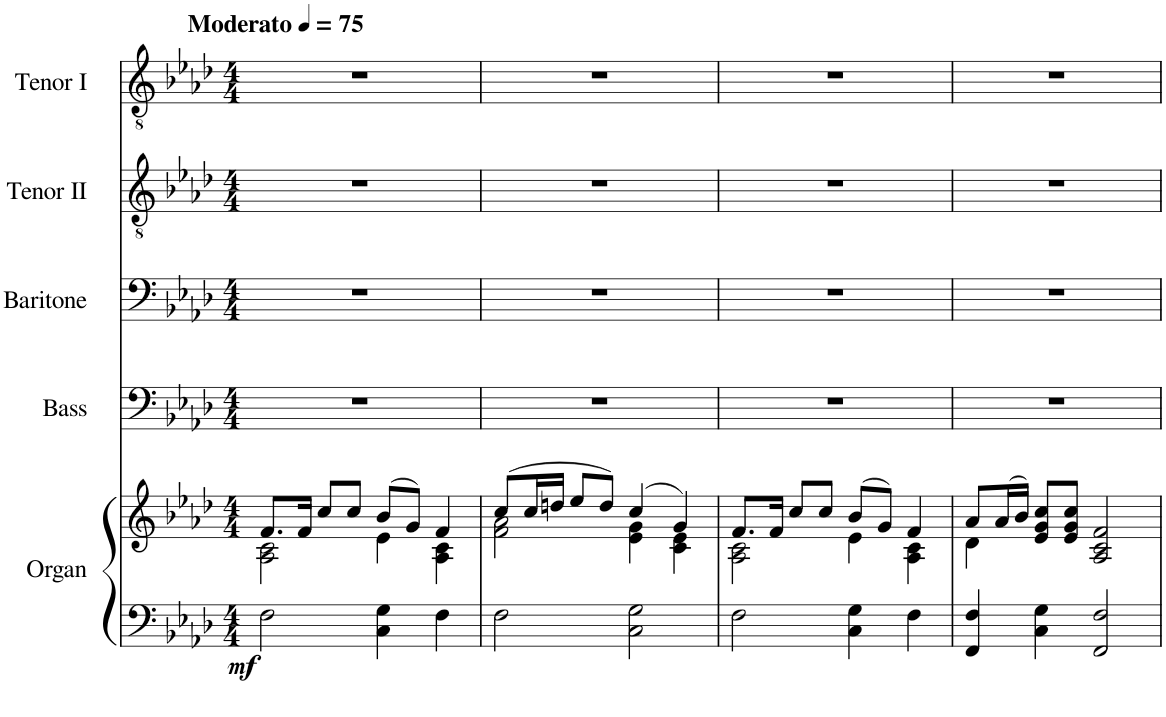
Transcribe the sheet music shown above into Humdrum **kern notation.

**kern	**kern	**dynam	**kern	**kern	**kern	**kern
*part5	*part5	*part5	*part4	*part3	*part2	*part1
*staff6	*staff5	*staff5/6	*staff4	*staff3	*staff2	*staff1
*I"Organ	*	*	*I"Bass	*I"Baritone	*I"Tenor II	*I"Tenor I
*I'Org.	*	*	*I'B.	*I'Bar.	*I'T.	*I'T.
*clefF4	*clefG2	*	*clefF4	*clefF4	*clefGv2	*clefGv2
*k[b-e-a-d-]	*k[b-e-a-d-]	*	*k[b-e-a-d-]	*k[b-e-a-d-]	*k[b-e-a-d-]	*k[b-e-a-d-]
*M4/4	*M4/4	*	*M4/4	*M4/4	*M4/4	*M4/4
*MM75	*MM75	*	*MM75	*MM75	*MM75	*MM75
=1	=1	=1	=1	=1	=1	=1
*	*^	*	*	*	*	*
!	!	!	!	!	!	!	!LO:TX:a:B:t=Moderato
!	!	!	!LO:DY:b=2	!	!	!	!
2F\	8.f/L	2A-\ 2c\	mf	1r	1r	1r	1r
.	16f/Jk	.	.	.	.	.	.
.	8cc/L	.	.	.	.	.	.
.	8cc/J	.	.	.	.	.	.
4C\ 4G\	(8b-/L	4e-\	.	.	.	.	.
.	8g/J)	.	.	.	.	.	.
4F\	4f/	4A-\ 4c\	.	.	.	.	.
=2	=2	=2	=2	=2	=2	=2	=2
2F\	(8cc/L	2f\ 2a-\	.	1r	1r	1r	1r
.	16cc/L	.	.	.	.	.	.
.	16ddn/JJ	.	.	.	.	.	.
.	8ee-/L	.	.	.	.	.	.
.	8dd/J)	.	.	.	.	.	.
2C\ 2G\	(4cc/	4e-\ 4g\	.	.	.	.	.
.	4g/)	4c\ 4e-\	.	.	.	.	.
=3	=3	=3	=3	=3	=3	=3	=3
2F\	8.f/L	2A-\ 2c\	.	1r	1r	1r	1r
.	16f/Jk	.	.	.	.	.	.
.	8cc/L	.	.	.	.	.	.
.	8cc/J	.	.	.	.	.	.
4C\ 4G\	(8b-/L	4e-\	.	.	.	.	.
.	8g/J)	.	.	.	.	.	.
4F\	4f/	4A-\ 4c\	.	.	.	.	.
=4	=4	=4	=4	=4	=4	=4	=4
4FF/ 4F/	8a-/L	4d-\	.	1r	1r	1r	1r
.	(16a-/L	.	.	.	.	.	.
.	16b-/JJ)	.	.	.	.	.	.
4C\ 4G\	8e-/ 8g/ 8cc/L	2.ryy	.	.	.	.	.
.	8e-/ 8g/ 8cc/J	.	.	.	.	.	.
2FF/ 2F/	2A-/ 2c/ 2f/	.	.	.	.	.	.
*	*v	*v	*	*	*	*	*
=	=	=	=	=	=	=
*-	*-	*-	*-	*-	*-	*-
